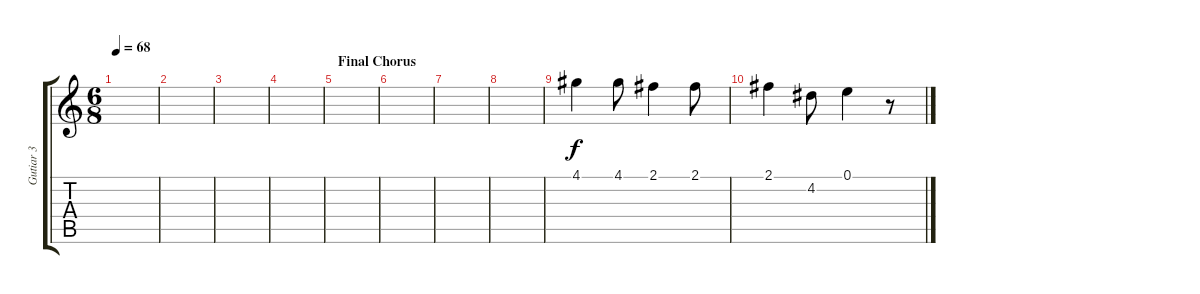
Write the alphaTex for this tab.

\track ("Gutiar 3" "Gutiar 3") {instrument electricguitarclean}
\staff {score tabs}
\tuning (E4 B3 G3 D3 A2 E2) {hide}
\ts (6 8)
\tempo 68
\clef g2
\ks c
|
|
|
|
\section ("" "Final Chorus")
|
|
|
|
4.1.4 4.1.8 2.1.4 2.1.8 |
2.1.4 4.2.8 0.1.4 r.8
